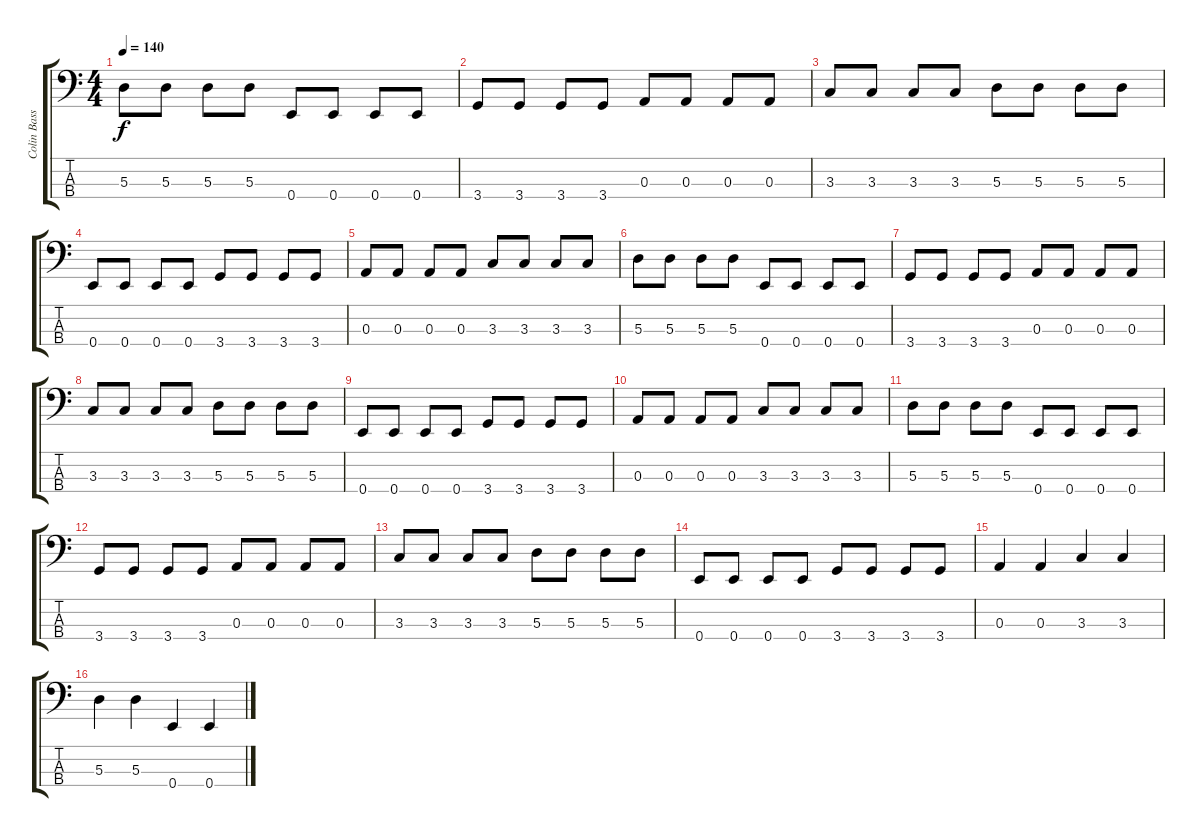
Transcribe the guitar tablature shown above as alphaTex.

\track ("Colin Bass" "Colin Bass") {instrument electricbassfinger}
\staff {score tabs}
\tuning (G2 D2 A1 E1) {hide}
\ts (4 4)
\tempo 140
\clef f4
\ks c
5.3.8{dy f} 5.3.8 5.3.8 5.3.8 0.4.8 0.4.8 0.4.8 0.4.8 |
3.4.8 3.4.8 3.4.8 3.4.8 0.3.8 0.3.8 0.3.8 0.3.8 |
3.3.8 3.3.8 3.3.8 3.3.8 5.3.8 5.3.8 5.3.8 5.3.8 |
0.4.8 0.4.8 0.4.8 0.4.8 3.4.8 3.4.8 3.4.8 3.4.8 |
0.3.8 0.3.8 0.3.8 0.3.8 3.3.8 3.3.8 3.3.8 3.3.8 |
5.3.8 5.3.8 5.3.8 5.3.8 0.4.8 0.4.8 0.4.8 0.4.8 |
3.4.8 3.4.8 3.4.8 3.4.8 0.3.8 0.3.8 0.3.8 0.3.8 |
3.3.8 3.3.8 3.3.8 3.3.8 5.3.8 5.3.8 5.3.8 5.3.8 |
0.4.8 0.4.8 0.4.8 0.4.8 3.4.8 3.4.8 3.4.8 3.4.8 |
0.3.8 0.3.8 0.3.8 0.3.8 3.3.8 3.3.8 3.3.8 3.3.8 |
5.3.8 5.3.8 5.3.8 5.3.8 0.4.8 0.4.8 0.4.8 0.4.8 |
3.4.8 3.4.8 3.4.8 3.4.8 0.3.8 0.3.8 0.3.8 0.3.8 |
3.3.8 3.3.8 3.3.8 3.3.8 5.3.8 5.3.8 5.3.8 5.3.8 |
0.4.8 0.4.8 0.4.8 0.4.8 3.4.8 3.4.8 3.4.8 3.4.8 |
0.3.4 0.3.4 3.3.4 3.3.4 |
5.3.4 5.3.4 0.4.4 0.4.4
